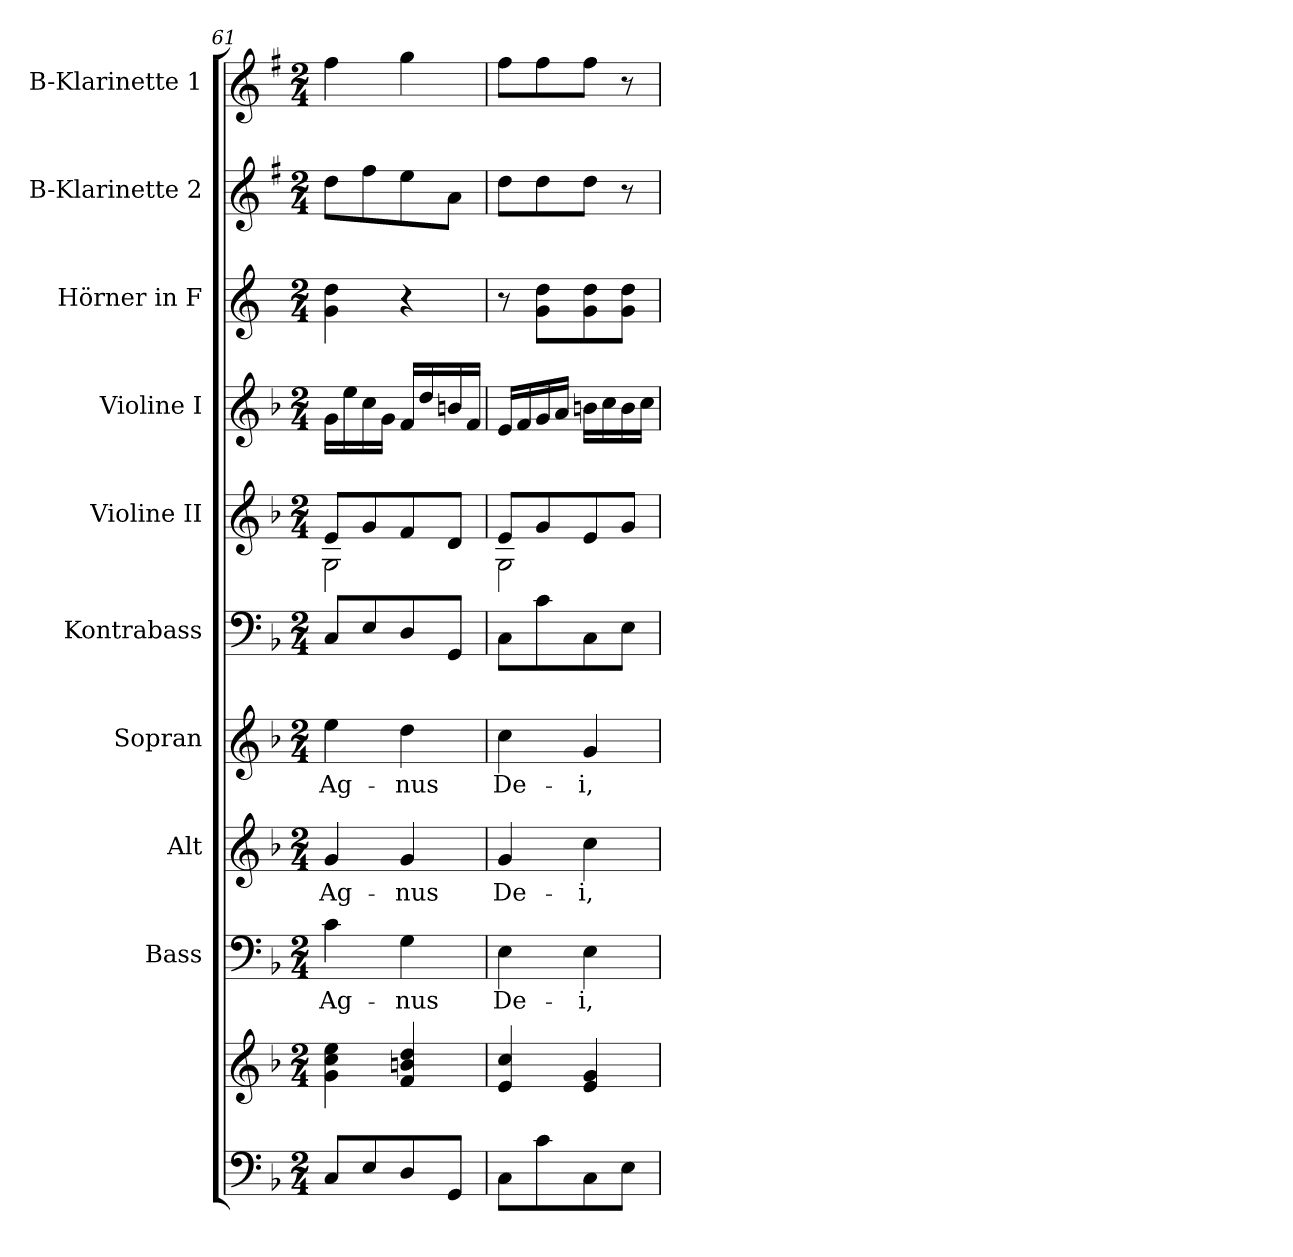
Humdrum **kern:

**kern	**kern	**kern	**text	**kern	**text	**kern	**text	**kern	**kern	**kern	**kern	**kern	**kern
*part10	*part10	*part9	*part9	*part8	*part8	*part7	*part7	*part6	*part5	*part4	*part3	*part2	*part1
*staff11	*staff10	*staff9	*staff9	*staff8	*staff8	*staff7	*staff7	*staff6	*staff5	*staff4	*staff3	*staff2	*staff1
*	*	*I"Bass	*	*I"Alt	*	*I"Sopran	*	*I"Kontrabass	*I"Violine II	*I"Violine I	*I"Hörner in F	*I"B-Klarinette 2	*I"B-Klarinette 1
*	*	*I'B.	*	*I'A.	*	*I'S.	*	*I'Kb.	*I'Vl. II	*I'Vl. I	*	*I'B Kl. 2	*I'B Kl. 1
*clefF4	*clefG2	*clefF4	*	*clefG2	*	*clefG2	*	*clefF4	*clefG2	*clefG2	*clefG2	*clefG2	*clefG2
*	*	*	*	*	*	*	*	*ITrd7c12	*	*	*ITrd4c7	*ITrd1c2	*ITrd1c2
*k[b-]	*k[b-]	*k[b-]	*	*k[b-]	*	*k[b-]	*	*k[b-]	*k[b-]	*k[b-]	*k[b-]	*k[b-]	*k[b-]
*F:	*F:	*F:	*	*F:	*	*F:	*	*F:	*F:	*F:	*F:	*F:	*F:
*M2/4	*M2/4	*M2/4	*	*M2/4	*	*M2/4	*	*M2/4	*M2/4	*M2/4	*M2/4	*M2/4	*M2/4
=61	=61	=61	=61	=61	=61	=61	=61	=61	=61	=61	=61	=61	=61
!	!	!	!LO:LY:b	!	!LO:LY:b	!	!LO:LY:b	!	!	!	!	!	!
*	*	*	*	*	*	*	*	*	*^	*	*	*	*
8C/L	4g\ 4cc\ 4ee\	4c\	Ag-	4g/	Ag-	4ee\	Ag-	8CC/L	8e/L	2G\	16g\LL	4c\ 4g\	8cc\L	4ee\
.	.	.	.	.	.	.	.	.	.	.	16ee\	.	.	.
8E/	.	.	.	.	.	.	.	8EE/	8g/	.	16cc\	.	8ee\	.
.	.	.	.	.	.	.	.	.	.	.	16g\JJ	.	.	.
!	!	!	!LO:LY:b	!	!LO:LY:b	!	!LO:LY:b	!	!	!	!	!	!	!
8D/	4f/ 4bn/ 4dd/	4G\	-nus	4g/	-nus	4dd\	-nus	8DD/	8f/	.	16f/LL	4r	8dd\	4ff\
.	.	.	.	.	.	.	.	.	.	.	16dd/	.	.	.
8GG/J	.	.	.	.	.	.	.	8GGG/J	8d/J	.	16bn/	.	8g\J	.
.	.	.	.	.	.	.	.	.	.	.	16f/JJ	.	.	.
=62	=62	=62	=62	=62	=62	=62	=62	=62	=62	=62	=62	=62	=62	=62
!	!	!	!LO:LY:b	!	!LO:LY:b	!	!LO:LY:b	!	!	!	!	!	!	!
8C\L	4e/ 4cc/	4E\	De-	4g/	De-	4cc\	De-	8CC\L	8e/L	2G\	16e/LL	8r	8cc\L	8ee\L
.	.	.	.	.	.	.	.	.	.	.	16f/	.	.	.
8c\	.	.	.	.	.	.	.	8C\	8g/	.	16g/	8c\ 8g\L	8cc\	8ee\
.	.	.	.	.	.	.	.	.	.	.	16a/JJ	.	.	.
!	!	!	!LO:LY:b	!	!LO:LY:b	!	!LO:LY:b	!	!	!	!	!	!	!
8C\	4e/ 4g/	4E\	-i,	4cc\	-i,	4g/	-i,	8CC\	8e/	.	16bn\LL	8c\ 8g\	8cc\J	8ee\J
.	.	.	.	.	.	.	.	.	.	.	16cc\	.	.	.
8E\J	.	.	.	.	.	.	.	8EE\J	8g/J	.	16b\	8c\ 8g\J	8r	8r
.	.	.	.	.	.	.	.	.	.	.	16cc\JJ	.	.	.
*	*	*	*	*	*	*	*	*	*v	*v	*	*	*	*
=	=	=	=	=	=	=	=	=	=	=	=	=	=
*-	*-	*-	*-	*-	*-	*-	*-	*-	*-	*-	*-	*-	*-
